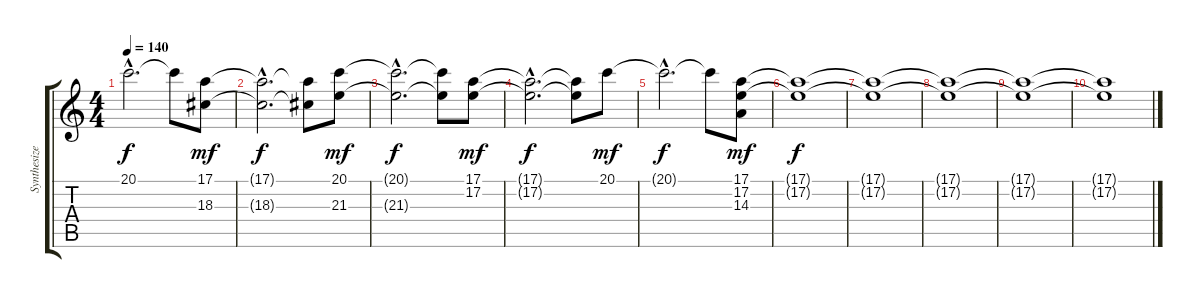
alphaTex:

\track ("Synthesizer 2" "Synthesize") {instrument lead2sawtooth}
\staff {score tabs}
\tuning (E4 B3 G3 D3 A2 E2) {hide}
\ts (4 4)
\tempo 140
\clef g2
\ks c
20.1{hac t}.2{d dy f} 20.1{t}.8 (17.1 18.3).8{dy mf} |
(17.1{hac t} 18.3{hac t}).2{d dy f} (17.1{t} 18.3{t}).8 (20.1 21.3).8{dy mf} |
(20.1{hac t} 21.3{hac t}).2{d dy f} (20.1{t} 21.3{t}).8 (17.1 17.2).8{dy mf} |
(17.1{hac t} 17.2{hac t}).2{d dy f} (17.1{t} 17.2{t}).8 20.1.8{dy mf} |
20.1{hac t}.2{d dy f} 20.1{t}.8 (17.1 17.2 14.3).8{dy mf} |
(17.1{t} 17.2{t}).1{dy f} |
(17.1{t} 17.2{t}).1 |
(17.1{t} 17.2{t}).1 |
(17.1{t} 17.2{t}).1 |
(17.1{t} 17.2{t}).1
